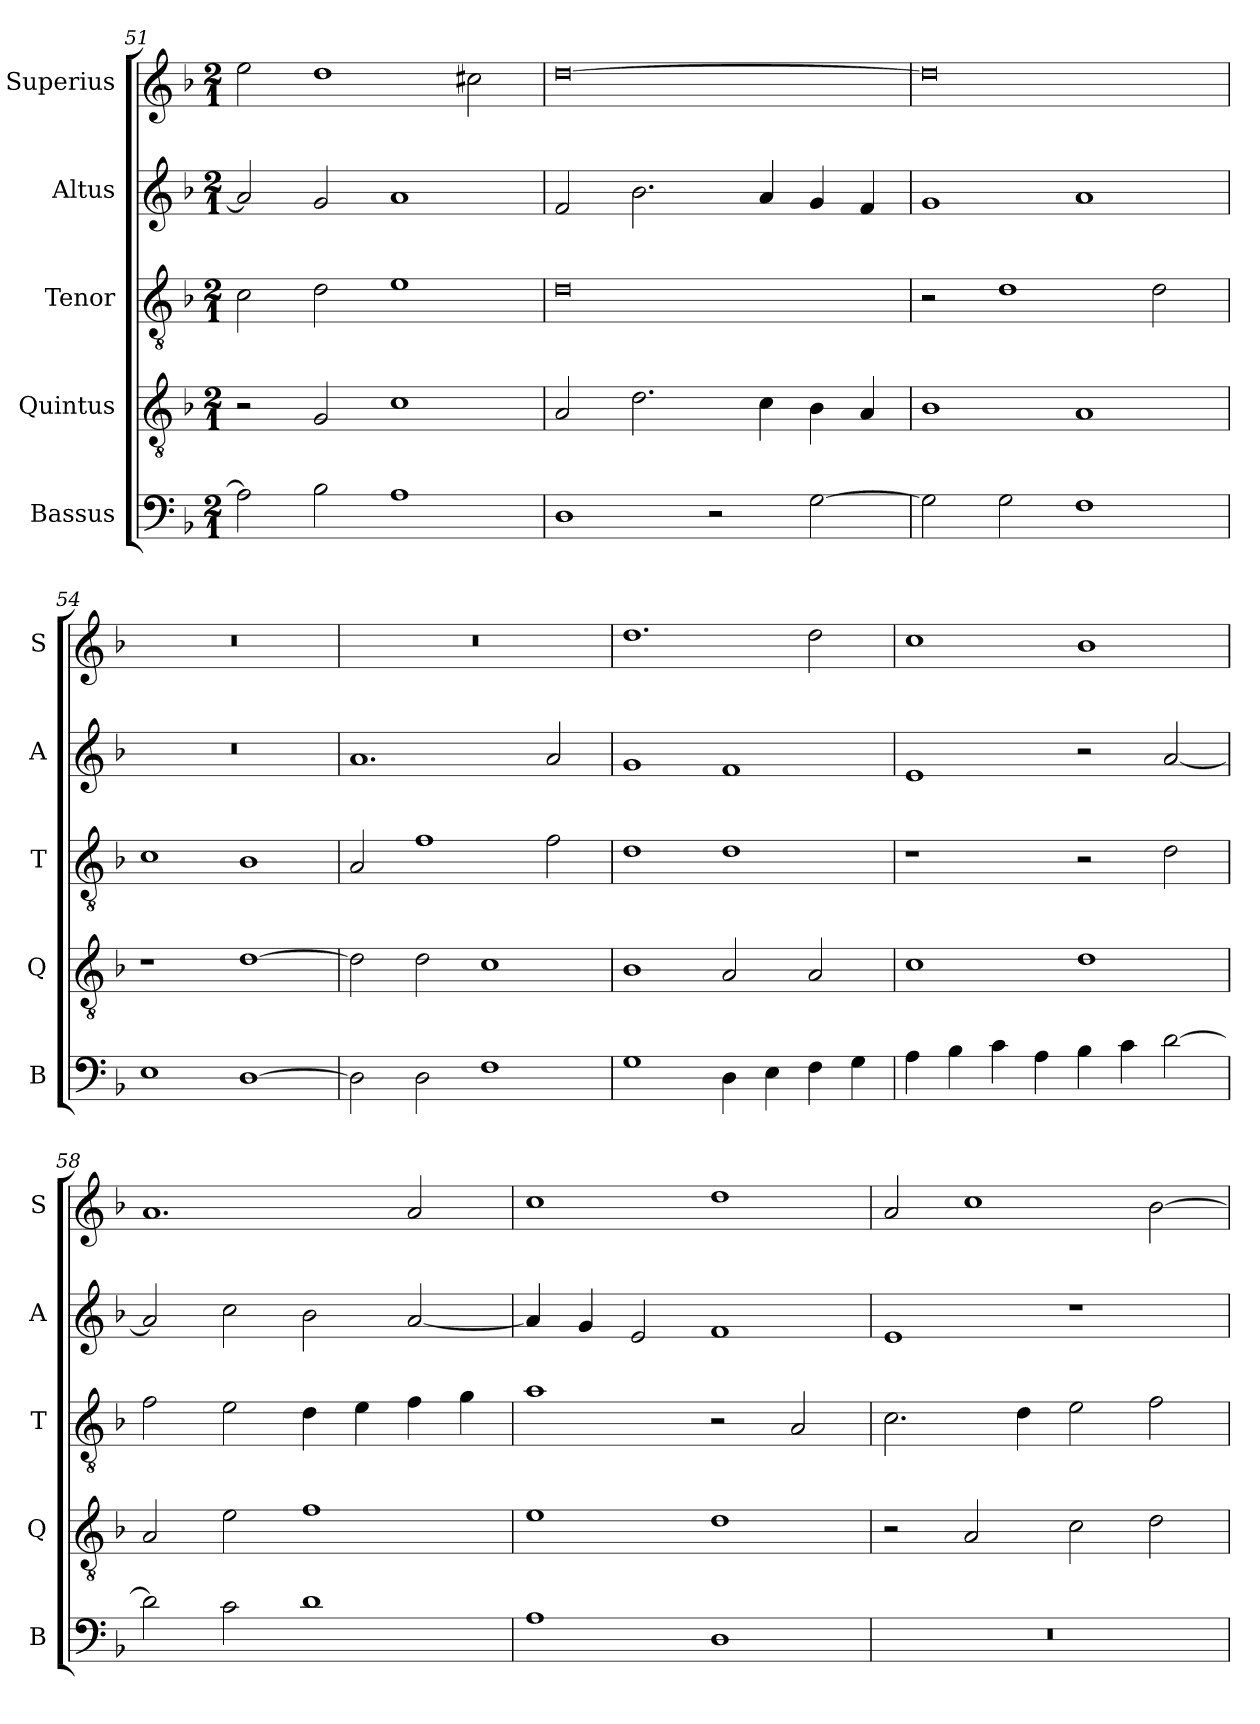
**kern	**kern	**kern	**kern	**kern
*part5	*part4	*part3	*part2	*part1
*staff5	*staff4	*staff3	*staff2	*staff1
*I"Bassus	*I"Quintus	*I"Tenor	*I"Altus	*I"Superius
*I'B	*I'Q	*I'T	*I'A	*I'S
*clefF4	*clefGv2	*clefGv2	*clefG2	*clefG2
*k[b-]	*k[b-]	*k[b-]	*k[b-]	*k[b-]
*d:	*d:	*d:	*d:	*d:
*M2/1	*M2/1	*M2/1	*M2/1	*M2/1
=51	=51	=51	=51	=51
2A]	2r	2c	2a]	2ee
2B-	2G	2d	2g	1dd
1A	1c	1e	1a	.
.	.	.	.	2cc#X
=52	=52	=52	=52	=52
1D	2A	0d	2f	[0dd
.	2.d	.	2.b-	.
2r	.	.	.	.
.	4c	.	4a	.
[2G	4B-	.	4g	.
.	4A	.	4f	.
=53	=53	=53	=53	=53
2G]	1B-	2r	1g	0dd]
2G	.	1d	.	.
1F	1A	.	1a	.
.	.	2d	.	.
=54	=54	=54	=54	=54
1E	1r	1c	0r	0r
[1D	[1d	1B-	.	.
=55	=55	=55	=55	=55
2D]	2d]	2A	1.a	0r
2D	2d	1f	.	.
1F	1c	.	.	.
.	.	2f	2a	.
=56	=56	=56	=56	=56
1G	1B-	1d	1g	1.dd
4D	2A	1d	1f	.
4E	.	.	.	.
4F	2A	.	.	2dd
4G	.	.	.	.
=57	=57	=57	=57	=57
4A	1c	1r	1e	1cc
4B-	.	.	.	.
4c	.	.	.	.
4A	.	.	.	.
4B-	1d	2r	2r	1b-
4c	.	.	.	.
[2d	.	2d	[2a	.
=58	=58	=58	=58	=58
2d]	2A	2f	2a]	1.a
2c	2e	2e	2cc	.
1d	1f	4d	2b-	.
.	.	4e	.	.
.	.	4f	[2a	2a
.	.	4g	.	.
=59	=59	=59	=59	=59
1A	1e	1a	4a]	1cc
.	.	.	4g	.
.	.	.	2e	.
1D	1d	2r	1f	1dd
.	.	2A	.	.
=60	=60	=60	=60	=60
0r	2r	2.c	1e	2a
.	2A	.	.	1cc
.	.	4d	.	.
.	2c	2e	1r	.
.	2d	2f	.	[2b-
=	=	=	=	=
*-	*-	*-	*-	*-
